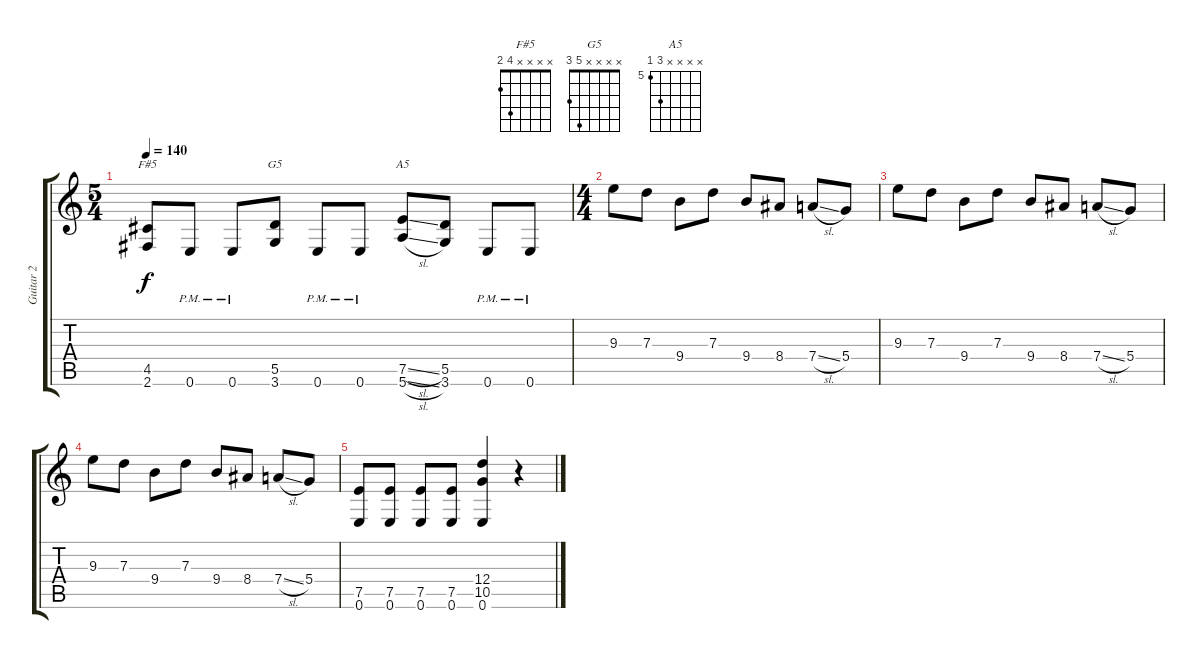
\track ("Guitar 2" "Guitar 2") {instrument distortionguitar}
\staff {score tabs}
\tuning (E4 B3 G3 D3 A2 E2) {hide}
\chord ("F#5" x x x x 4 2)
\chord ("G5" x x x x 5 3)
\chord ("A5" x x x x 7 5) {firstfret 5}
\ts (5 4)
\tempo 140
\clef g2
\ks c
(4.5 2.6).8{ch "F#5" dy f} 0.6{pm}.8 0.6{pm}.8 (5.5 3.6).8{ch "G5"} 0.6{pm}.8 0.6{pm}.8 (7.5{sl} 5.6{sl}).8{ch "A5"} (5.5 3.6).8 0.6{pm}.8 0.6{pm}.8 |
\ts (4 4)
9.3.8 7.3.8 9.4.8 7.3.8 9.4.8 8.4.8 7.4{sl}.8 5.4.8 |
9.3.8 7.3.8 9.4.8 7.3.8 9.4.8 8.4.8 7.4{sl}.8 5.4.8 |
9.3.8 7.3.8 9.4.8 7.3.8 9.4.8 8.4.8 7.4{sl}.8 5.4.8 |
(7.5 0.6).8 (7.5 0.6).8 (7.5 0.6).8 (7.5 0.6).8 (12.4 10.5 0.6).4 r.4
